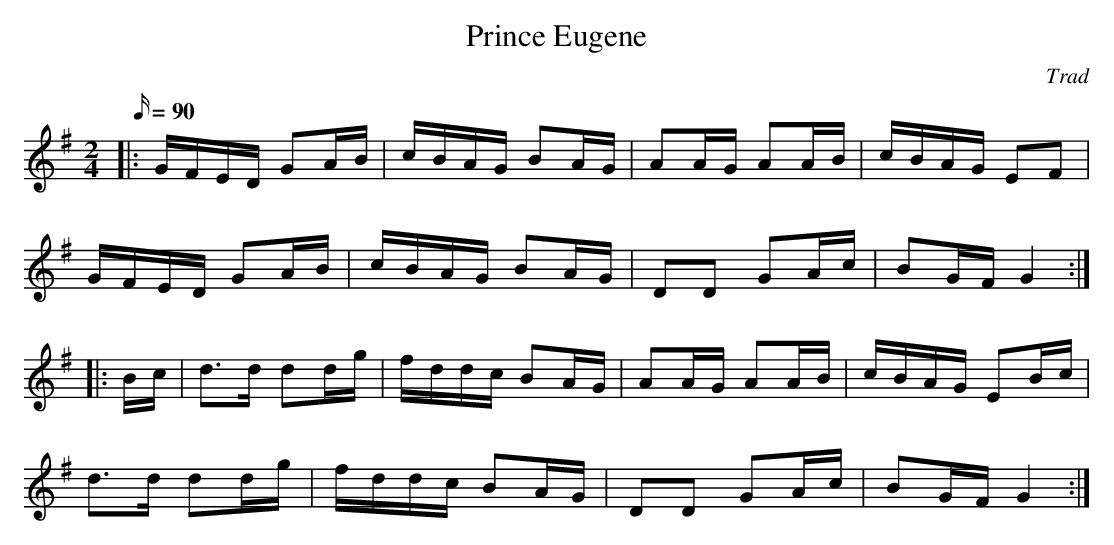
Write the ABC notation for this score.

X:1
T:Prince Eugene
M:2/4
L:1/16
Q:90
C:Trad
K:G
|:GFED G2AB|cBAG B2AG|A2AG A2AB|cBAG E2F2|
GFED G2AB|cBAG B2AG|D2D2 G2Ac|B2GF G4:|
|:Bc|d3d d2dg|fddc B2AG|A2AG A2AB|cBAG E2Bc|
d3d d2dg|fddc B2AG|D2D2 G2Ac|B2GF G4:|
